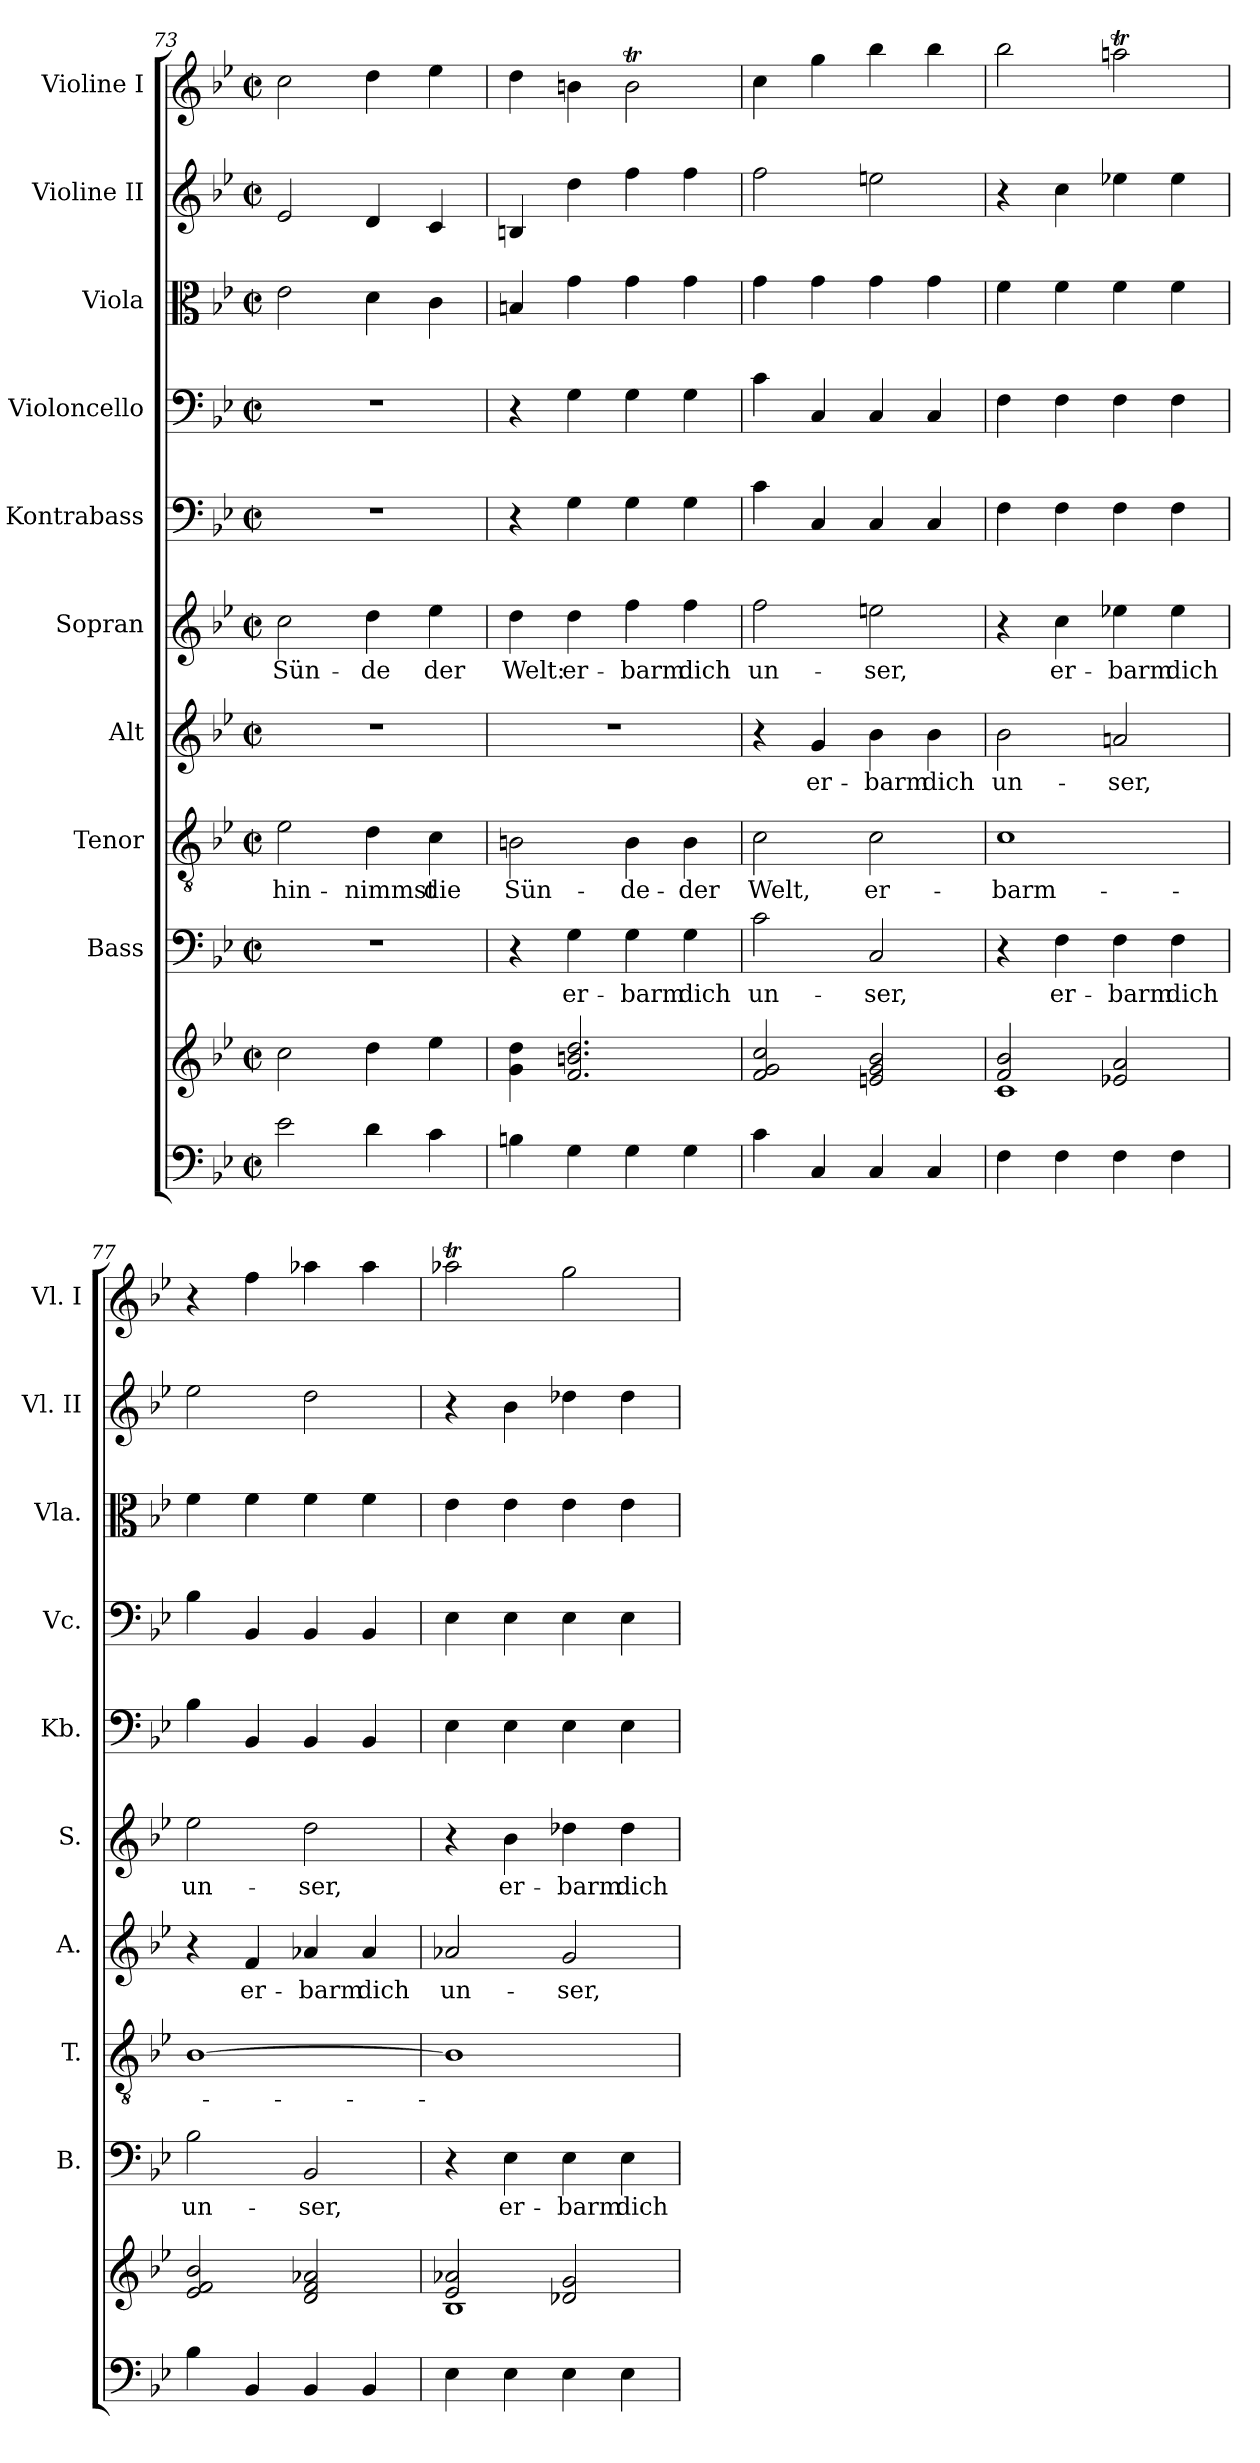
**kern	**kern	**kern	**text	**kern	**text	**kern	**text	**kern	**text	**kern	**kern	**kern	**kern	**kern
*part10	*part10	*part9	*part9	*part8	*part8	*part7	*part7	*part6	*part6	*part5	*part4	*part3	*part2	*part1
*staff11	*staff10	*staff9	*staff9	*staff8	*staff8	*staff7	*staff7	*staff6	*staff6	*staff5	*staff4	*staff3	*staff2	*staff1
*	*	*I"Bass	*	*I"Tenor	*	*I"Alt	*	*I"Sopran	*	*I"Kontrabass	*I"Violoncello	*I"Viola	*I"Violine II	*I"Violine I
*	*	*I'B.	*	*I'T.	*	*I'A.	*	*I'S.	*	*I'Kb.	*I'Vc.	*I'Vla.	*I'Vl. II	*I'Vl. I
*clefF4	*clefG2	*clefF4	*	*clefGv2	*	*clefG2	*	*clefG2	*	*clefF4	*clefF4	*clefC3	*clefG2	*clefG2
*	*	*	*	*	*	*	*	*	*	*ITrd7c12	*	*	*	*
*k[b-e-]	*k[b-e-]	*k[b-e-]	*	*k[b-e-]	*	*k[b-e-]	*	*k[b-e-]	*	*k[b-e-]	*k[b-e-]	*k[b-e-]	*k[b-e-]	*k[b-e-]
*B-:	*B-:	*B-:	*	*B-:	*	*B-:	*	*B-:	*	*B-:	*B-:	*B-:	*B-:	*B-:
*M2/2	*M2/2	*M2/2	*	*M2/2	*	*M2/2	*	*M2/2	*	*M2/2	*M2/2	*M2/2	*M2/2	*M2/2
*met(c|)	*met(c|)	*met(c|)	*	*met(c|)	*	*met(c|)	*	*met(c|)	*	*met(c|)	*met(c|)	*met(c|)	*met(c|)	*met(c|)
=73	=73	=73	=73	=73	=73	=73	=73	=73	=73	=73	=73	=73	=73	=73
!	!	!	!	!	!LO:LY:b	!	!	!	!LO:LY:b	!	!	!	!	!
2e-\	2cc\	1r	.	2e-\	hin-	1r	.	2cc\	Sün-	1r	1r	2e-\	2e-/	2cc\
!	!	!	!	!	!LO:LY:b	!	!	!	!LO:LY:b	!	!	!	!	!
4d\	4dd\	.	.	4d\	-nimmst	.	.	4dd\	-de	.	.	4d\	4d/	4dd\
!	!	!	!	!	!LO:LY:b	!	!	!	!LO:LY:b	!	!	!	!	!
4c\	4ee-\	.	.	4c\	die	.	.	4ee-\	der	.	.	4c\	4c/	4ee-\
=74	=74	=74	=74	=74	=74	=74	=74	=74	=74	=74	=74	=74	=74	=74
!	!	!	!	!	!LO:LY:b	!	!	!	!LO:LY:b	!	!	!	!	!
4Bn\	4g\ 4dd\	4r	.	2Bn\	Sün-	1r	.	4dd\	Welt:	4r	4r	4Bn/	4Bn/	4dd\
!	!	!	!LO:LY:b	!	!	!	!	!	!LO:LY:b	!	!	!	!	!
4G\	2.f/ 2.bn/ 2.dd/	4G\	er-	.	.	.	.	4dd\	er-	4GG\	4G\	4g\	4dd\	4bn\
!	!	!	!LO:LY:b	!	!LO:LY:b	!	!	!	!LO:LY:b	!	!	!	!	!
4G\	.	4G\	-barm	4B\	-de-	.	.	4ff\	-barm	4GG\	4G\	4g\	4ff\	2bt\
!	!	!	!LO:LY:b	!	!LO:LY:b	!	!	!	!LO:LY:b	!	!	!	!	!
4G\	.	4G\	dich	4B\	-der	.	.	4ff\	dich	4GG\	4G\	4g\	4ff\	.
!!LO:PB:g=z
=75	=75	=75	=75	=75	=75	=75	=75	=75	=75	=75	=75	=75	=75	=75
!	!	!	!LO:LY:b	!	!LO:LY:b	!	!	!	!LO:LY:b	!	!	!	!	!
4c\	2f/ 2g/ 2cc/	2c\	un-	2c\	Welt,	4r	.	2ff\	un-	4C\	4c\	4g\	2ff\	4cc\
!	!	!	!	!	!	!	!LO:LY:b	!	!	!	!	!	!	!
4C/	.	.	.	.	.	4g/	er-	.	.	4CC/	4C/	4g\	.	4gg\
!	!	!	!LO:LY:b	!	!LO:LY:b	!	!LO:LY:b	!	!LO:LY:b	!	!	!	!	!
4C/	2en/ 2g/ 2b-/	2C/	-ser,	2c\	er-	4b-\	-barm	2een\	-ser,	4CC/	4C/	4g\	2een\	4bb-\
!	!	!	!	!	!	!	!LO:LY:b	!	!	!	!	!	!	!
4C/	.	.	.	.	.	4b-\	dich	.	.	4CC/	4C/	4g\	.	4bb-\
=76	=76	=76	=76	=76	=76	=76	=76	=76	=76	=76	=76	=76	=76	=76
*	*^	*	*	*	*	*	*	*	*	*	*	*	*	*
!	!	!	!	!	!	!LO:LY:b	!	!LO:LY:b	!	!	!	!	!	!	!
4F\	2f/ 2b-/	1c	4r	.	1c	-barm-	2b-\	un-	4r	.	4FF\	4F\	4f\	4r	2bb-\
!	!	!	!	!LO:LY:b	!	!	!	!	!	!LO:LY:b	!	!	!	!	!
4F\	.	.	4F\	er-	.	.	.	.	4cc\	er-	4FF\	4F\	4f\	4cc\	.
!	!	!	!	!LO:LY:b	!	!	!	!LO:LY:b	!	!LO:LY:b	!	!	!	!	!
4F\	2e-X/ 2a/	.	4F\	-barm	.	.	2an/	-ser,	4ee-X\	-barm	4FF\	4F\	4f\	4ee-X\	2aant\
!	!	!	!	!LO:LY:b	!	!	!	!	!	!LO:LY:b	!	!	!	!	!
4F\	.	.	4F\	dich	.	.	.	.	4ee-\	dich	4FF\	4F\	4f\	4ee-\	.
*	*v	*v	*	*	*	*	*	*	*	*	*	*	*	*	*
=77	=77	=77	=77	=77	=77	=77	=77	=77	=77	=77	=77	=77	=77	=77
!	!	!	!LO:LY:b	!	!	!	!	!	!LO:LY:b	!	!	!	!	!
4B-\	2e-/ 2f/ 2b-/	2B-\	un-	[1B-	.	4r	.	2ee-\	un-	4BB-\	4B-\	4f\	2ee-\	4r
!	!	!	!	!	!	!	!LO:LY:b	!	!	!	!	!	!	!
4BB-/	.	.	.	.	.	4f/	er-	.	.	4BBB-/	4BB-/	4f\	.	4ff\
!	!	!	!LO:LY:b	!	!	!	!LO:LY:b	!	!LO:LY:b	!	!	!	!	!
4BB-/	2d/ 2f/ 2a-X/	2BB-/	-ser,	.	.	4a-X/	-barm	2dd\	-ser,	4BBB-/	4BB-/	4f\	2dd\	4aa-X\
!	!	!	!	!	!	!	!LO:LY:b	!	!	!	!	!	!	!
4BB-/	.	.	.	.	.	4a-/	dich	.	.	4BBB-/	4BB-/	4f\	.	4aa-\
=78	=78	=78	=78	=78	=78	=78	=78	=78	=78	=78	=78	=78	=78	=78
*	*^	*	*	*	*	*	*	*	*	*	*	*	*	*
!	!	!	!	!	!	!	!	!LO:LY:b	!	!	!	!	!	!	!
4E-\	2e-/ 2a-X/	1B-	4r	.	1B-]	.	2a-X/	un-	4r	.	4EE-\	4E-\	4e-\	4r	2aa-XT\
!	!	!	!	!LO:LY:b	!	!	!	!	!	!LO:LY:b	!	!	!	!	!
4E-\	.	.	4E-\	er-	.	.	.	.	4b-\	er-	4EE-\	4E-\	4e-\	4b-\	.
!	!	!	!	!LO:LY:b	!	!	!	!LO:LY:b	!	!LO:LY:b	!	!	!	!	!
4E-\	2d-X/ 2g/	.	4E-\	-barm	.	.	2g/	-ser,	4dd-X\	-barm	4EE-\	4E-\	4e-\	4dd-X\	2gg\
!	!	!	!	!LO:LY:b	!	!	!	!	!	!LO:LY:b	!	!	!	!	!
4E-\	.	.	4E-\	dich	.	.	.	.	4dd-\	dich	4EE-\	4E-\	4e-\	4dd-\	.
*	*v	*v	*	*	*	*	*	*	*	*	*	*	*	*	*
=	=	=	=	=	=	=	=	=	=	=	=	=	=	=
*-	*-	*-	*-	*-	*-	*-	*-	*-	*-	*-	*-	*-	*-	*-
